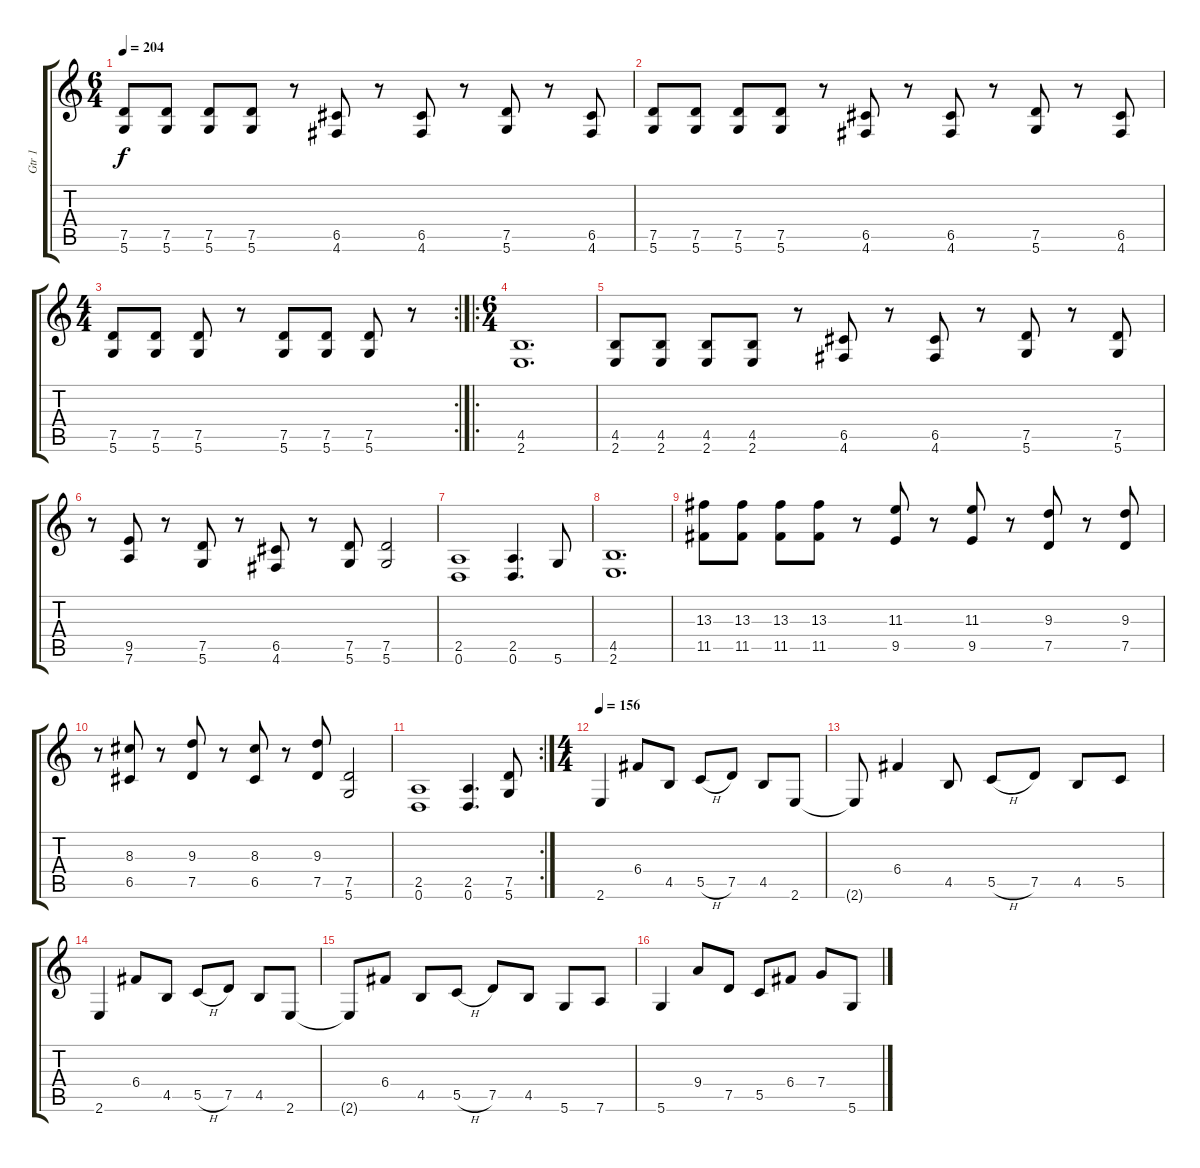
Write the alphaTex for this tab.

\track ("Gtr 1" "Gtr 1") {instrument distortionguitar}
\staff {score tabs}
\tuning (D4 A3 F3 C3 G2 D2) {hide}
\ts (6 4)
\tempo 204
\clef g2
\ks c
(7.5 5.6).8{dy f} (7.5 5.6).8 (7.5 5.6).8 (7.5 5.6).8 r.8 (6.5 4.6).8 r.8 (6.5 4.6).8 r.8 (7.5 5.6).8 r.8 (6.5 4.6).8 |
(7.5 5.6).8 (7.5 5.6).8 (7.5 5.6).8 (7.5 5.6).8 r.8 (6.5 4.6).8 r.8 (6.5 4.6).8 r.8 (7.5 5.6).8 r.8 (6.5 4.6).8 |
\rc 2
\ts (4 4)
(7.5 5.6).8 (7.5 5.6).8 (7.5 5.6).8 r.8 (7.5 5.6).8 (7.5 5.6).8 (7.5 5.6).8 r.8 |
\ro
\ts (6 4)
(4.5 2.6).1{d} |
(4.5 2.6).8 (4.5 2.6).8 (4.5 2.6).8 (4.5 2.6).8 r.8 (6.5 4.6).8 r.8 (6.5 4.6).8 r.8 (7.5 5.6).8 r.8 (7.5 5.6).8 |
r.8 (9.5 7.6).8 r.8 (7.5 5.6).8 r.8 (6.5 4.6).8 r.8 (7.5 5.6).8 (7.5 5.6).2 |
(2.5 0.6).1 (2.5 0.6).4{d} 5.6.8 |
(4.5 2.6).1{d} |
(13.3 11.5).8 (13.3 11.5).8 (13.3 11.5).8 (13.3 11.5).8 r.8 (11.3 9.5).8 r.8 (11.3 9.5).8 r.8 (9.3 7.5).8 r.8 (9.3 7.5).8 |
r.8 (8.3 6.5).8 r.8 (9.3 7.5).8 r.8 (8.3 6.5).8 r.8 (9.3 7.5).8 (7.5 5.6).2 |
\rc 2
(2.5 0.6).1 (2.5 0.6).4{d} (7.5 5.6).8 |
\ts (4 4)
\tempo 156
2.6.4 6.4.8 4.5.8 5.5{h}.8 7.5.8 4.5.8 2.6.8 |
2.6{t}.8 6.4.4 4.5.8 5.5{h}.8 7.5.8 4.5.8 5.5.8 |
2.6.4 6.4.8 4.5.8 5.5{h}.8 7.5.8 4.5.8 2.6.8 |
2.6{t}.8 6.4.8 4.5.8 5.5{h}.8 7.5.8 4.5.8 5.6.8 7.6.8 |
5.6.4 9.4.8 7.5.8 5.5.8 6.4.8 7.4.8 5.6.8
